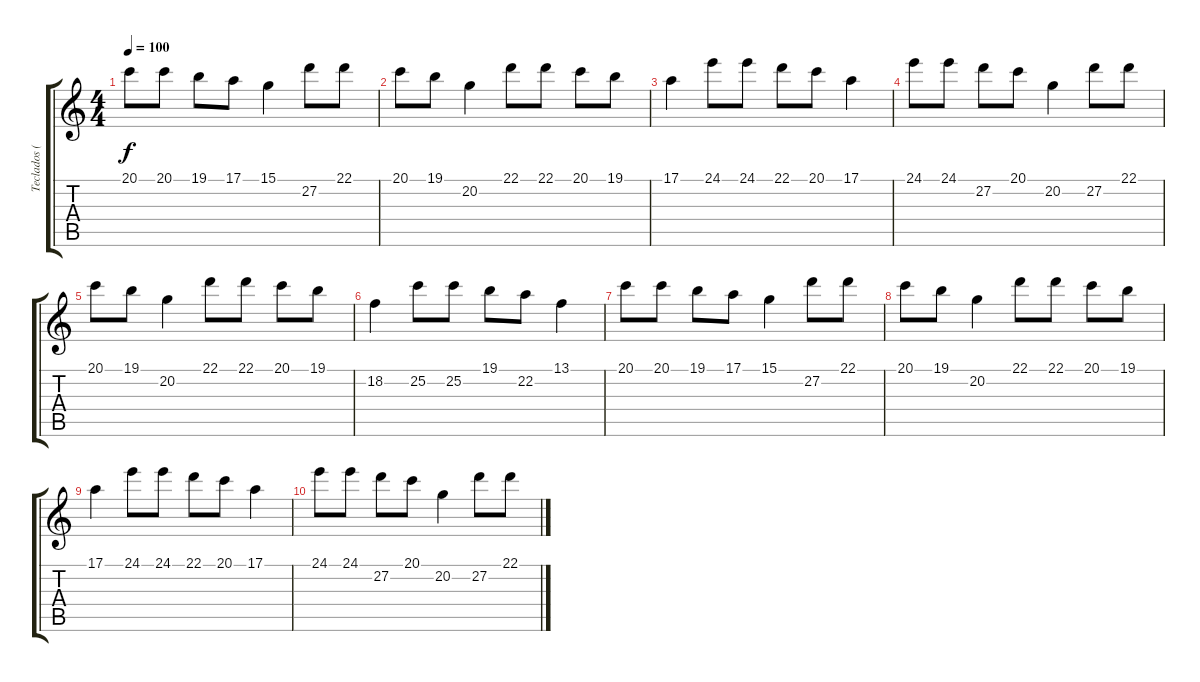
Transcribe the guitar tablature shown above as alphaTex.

\track ("Teclados (Solos)" "Teclados (") {instrument electricgrandpiano}
\staff {score tabs}
\tuning (E4 B3 G3 D3 A2 E2) {hide}
\ts (4 4)
\tempo 100
\clef g2
\ks c
20.1.8{dy f} 20.1.8 19.1.8 17.1.8 15.1.4 27.2.8 22.1.8 |
20.1.8 19.1.8 20.2.4 22.1.8 22.1.8 20.1.8 19.1.8 |
17.1.4{volume 10 instrument electricgrandpiano} 24.1.8 24.1.8 22.1.8 20.1.8 17.1.4 |
24.1.8 24.1.8 27.2.8 20.1.8 20.2.4 27.2.8 22.1.8 |
20.1.8 19.1.8 20.2.4 22.1.8 22.1.8 20.1.8 19.1.8 |
18.2.4 25.2.8 25.2.8 19.1.8 22.2.8 13.1.4 |
20.1.8 20.1.8 19.1.8 17.1.8 15.1.4 27.2.8 22.1.8 |
20.1.8 19.1.8 20.2.4 22.1.8 22.1.8 20.1.8 19.1.8 |
17.1.4 24.1.8 24.1.8 22.1.8 20.1.8 17.1.4 |
24.1.8 24.1.8 27.2.8 20.1.8 20.2.4 27.2.8 22.1.8
